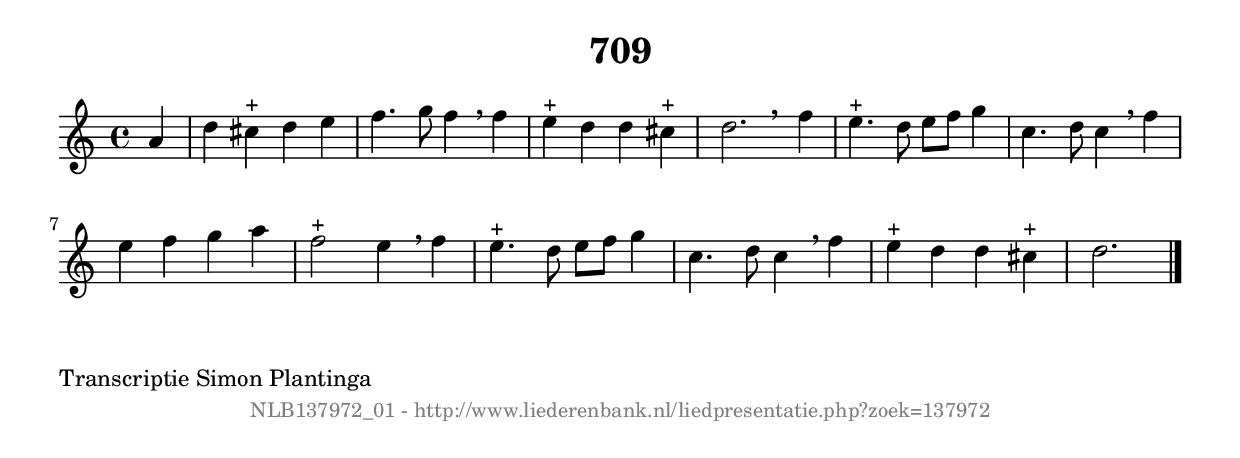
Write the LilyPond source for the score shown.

%
% produced by wce2krn 1.64 (7 June 2014)
%
\version"2.16"
#(append! paper-alist '(("long" . (cons (* 210 mm) (* 2000 mm)))))
#(set-default-paper-size "long")
sb = {\breathe}
mBreak = {\breathe }
bBreak = {\breathe }
x = {\once\override NoteHead #'style = #'cross }
gl=\glissando
itime={\override Staff.TimeSignature #'stencil = ##f }
ficta = {\once\set suggestAccidentals = ##t}
fine = {\once\override Score.RehearsalMark #'self-alignment-X = #1 \mark \markup {\italic{Fine}}}
dc = {\once\override Score.RehearsalMark #'self-alignment-X = #1 \mark \markup {\italic{D.C.}}}
dcf = {\once\override Score.RehearsalMark #'self-alignment-X = #1 \mark \markup {\italic{D.C. al Fine}}}
dcc = {\once\override Score.RehearsalMark #'self-alignment-X = #1 \mark \markup {\italic{D.C. al Coda}}}
ds = {\once\override Score.RehearsalMark #'self-alignment-X = #1 \mark \markup {\italic{D.S.}}}
dsf = {\once\override Score.RehearsalMark #'self-alignment-X = #1 \mark \markup {\italic{D.S. al Fine}}}
dsc = {\once\override Score.RehearsalMark #'self-alignment-X = #1 \mark \markup {\italic{D.S. al Coda}}}
pv = {\set Score.repeatCommands = #'((volta "1"))}
sv = {\set Score.repeatCommands = #'((volta "2"))}
tv = {\set Score.repeatCommands = #'((volta "3"))}
qv = {\set Score.repeatCommands = #'((volta "4"))}
xv = {\set Score.repeatCommands = #'((volta #f))}
\header{ tagline = ""
title = "709"
}
\score {{
\key d \dorian
\relative g'
{
\set melismaBusyProperties = #'()
\partial 32*8
\time 4/4
\tempo 4=120
\override Score.MetronomeMark #'transparent = ##t
\override Score.RehearsalMark #'break-visibility = #(vector #t #t #f)
a4 | d4 cis4^"+" d4 e4 | f4. g8 f4 \sb f4 | e4^"+" d4 d4 cis4^"+" | d2. \bar ":|:" \bBreak
f4 | e4.^"+" d8 e8 f8 g4 | c,4. d8 c4 \sb f4 | e4 f4 g4 a4 | f2^"+" e4 \mBreak
f4 | e4.^"+" d8 e8 f8 g4 | c,4. d8 c4 \sb f4 | e4^"+" d4 d4 cis4^"+" | d2. \bar "|."
 }}
 \midi { }
 \layout {
            indent = 0.0\cm
}
}
\markup { \wordwrap-string #" 
Transcriptie Simon Plantinga
"}
\markup { \vspace #0 } \markup { \with-color #grey \fill-line { \center-column { \smaller "NLB137972_01 - http://www.liederenbank.nl/liedpresentatie.php?zoek=137972" } } }
